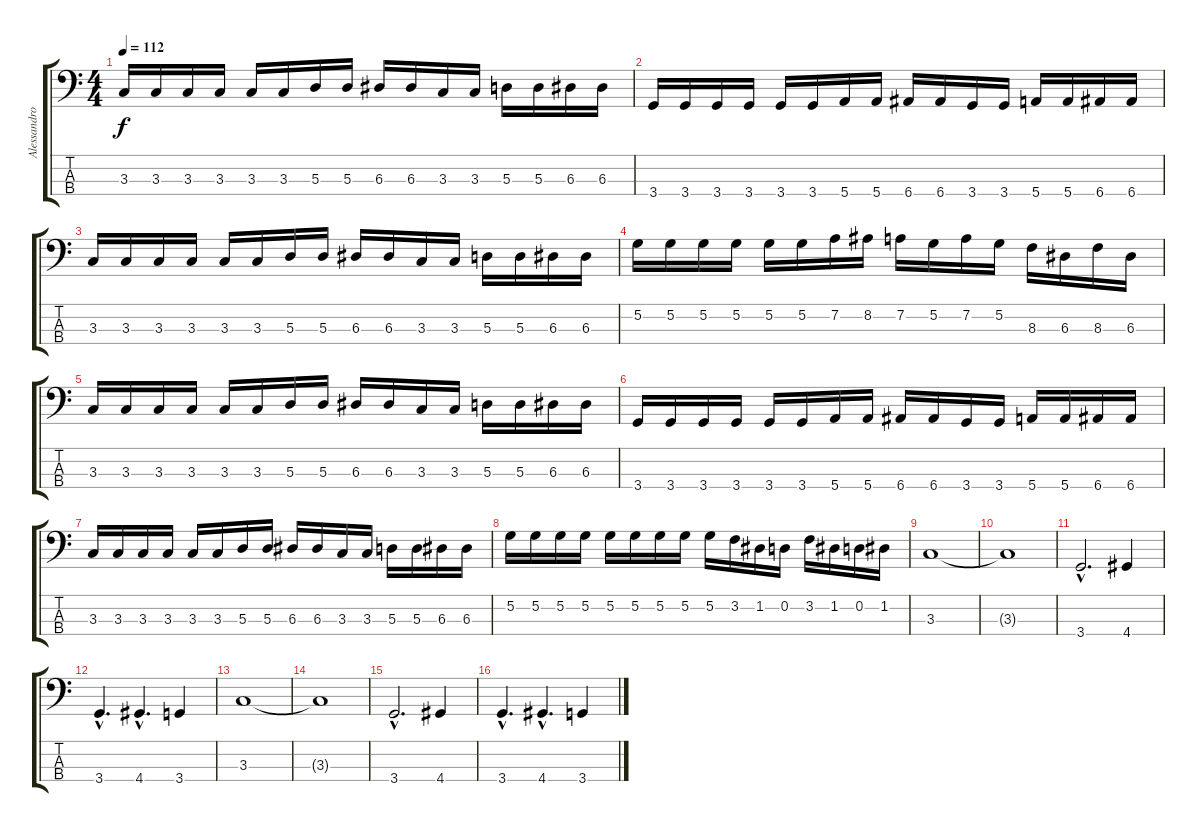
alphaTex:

\track ("Alessandro Lotta - Bass" "Alessandro") {instrument electricbassfinger}
\staff {score tabs}
\tuning (G2 D2 A1 E1) {hide}
\ts (4 4)
\tempo 112
\clef f4
\ks c
3.3.16{dy f} 3.3.16 3.3.16 3.3.16 3.3.16 3.3.16 5.3.16 5.3.16 6.3.16 6.3.16 3.3.16 3.3.16 5.3.16 5.3.16 6.3.16 6.3.16 |
3.4.16 3.4.16 3.4.16 3.4.16 3.4.16 3.4.16 5.4.16 5.4.16 6.4.16 6.4.16 3.4.16 3.4.16 5.4.16 5.4.16 6.4.16 6.4.16 |
3.3.16 3.3.16 3.3.16 3.3.16 3.3.16 3.3.16 5.3.16 5.3.16 6.3.16 6.3.16 3.3.16 3.3.16 5.3.16 5.3.16 6.3.16 6.3.16 |
5.2.16 5.2.16 5.2.16 5.2.16 5.2.16 5.2.16 7.2.16 8.2.16 7.2.16 5.2.16 7.2.16 5.2.16 8.3.16 6.3.16 8.3.16 6.3.16 |
3.3.16 3.3.16 3.3.16 3.3.16 3.3.16 3.3.16 5.3.16 5.3.16 6.3.16 6.3.16 3.3.16 3.3.16 5.3.16 5.3.16 6.3.16 6.3.16 |
3.4.16 3.4.16 3.4.16 3.4.16 3.4.16 3.4.16 5.4.16 5.4.16 6.4.16 6.4.16 3.4.16 3.4.16 5.4.16 5.4.16 6.4.16 6.4.16 |
3.3.16 3.3.16 3.3.16 3.3.16 3.3.16 3.3.16 5.3.16 5.3.16 6.3.16 6.3.16 3.3.16 3.3.16 5.3.16 5.3.16 6.3.16 6.3.16 |
5.2.16 5.2.16 5.2.16 5.2.16 5.2.16 5.2.16 5.2.16 5.2.16 5.2.16 3.2.16 1.2.16 0.2.16 3.2.16 1.2.16 0.2.16 1.2.16 |
3.3.1 |
3.3{t}.1 |
3.4{hac}.2{d} 4.4.4 |
3.4{hac}.4{d} 4.4{hac}.4{d} 3.4.4 |
3.3.1 |
3.3{t}.1 |
3.4{hac}.2{d} 4.4.4 |
3.4{hac}.4{d} 4.4{hac}.4{d} 3.4.4
